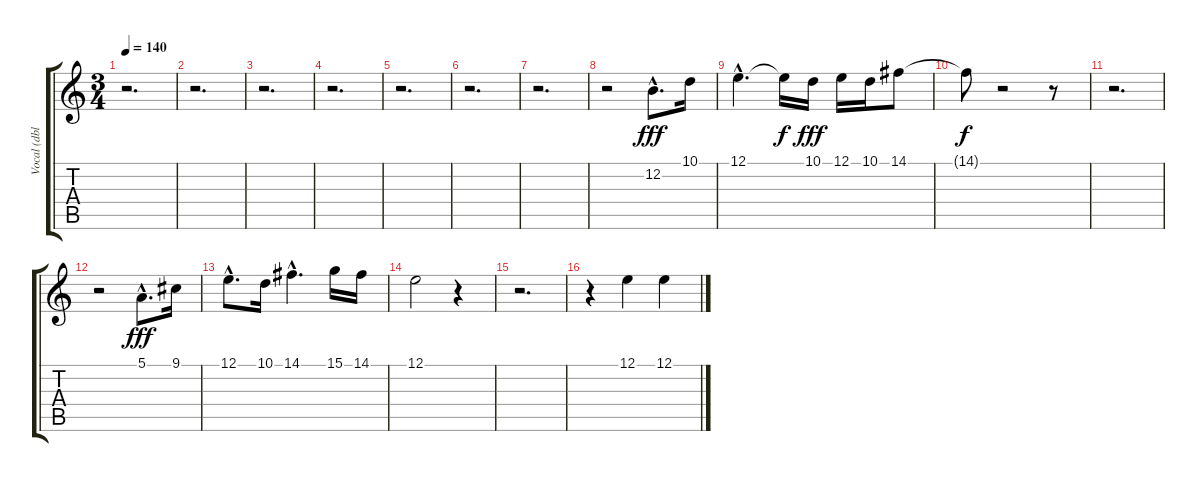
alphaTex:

\track ("Vocal (dbl track)" "Vocal (dbl") {instrument trombone}
\staff {score tabs}
\tuning (E4 B3 G3 D3 A2 E2) {hide}
\ts (3 4)
\tempo 140
\clef g2
\ks c
r.2{d dy fff} |
r.2{d} |
r.2{d} |
r.2{d} |
r.2{d} |
r.2{d} |
r.2{d} |
r.2 12.2{hac}.8{d volume 12} 10.1.16 |
12.1{hac}.4{d} 12.1{t}.16{dy f} 10.1.16{dy fff} 12.1.16 10.1.16 14.1.8 |
14.1{t}.8{dy f} r.2 r.8 |
r.2{d} |
r.2 5.1{hac}.8{d dy fff} 9.1.16 |
12.1{hac}.8{d} 10.1.16 14.1{hac}.4{d} 15.1.16 14.1.16 |
12.1.2 r.4 |
r.2{d} |
r.4 12.1.4 12.1.4
